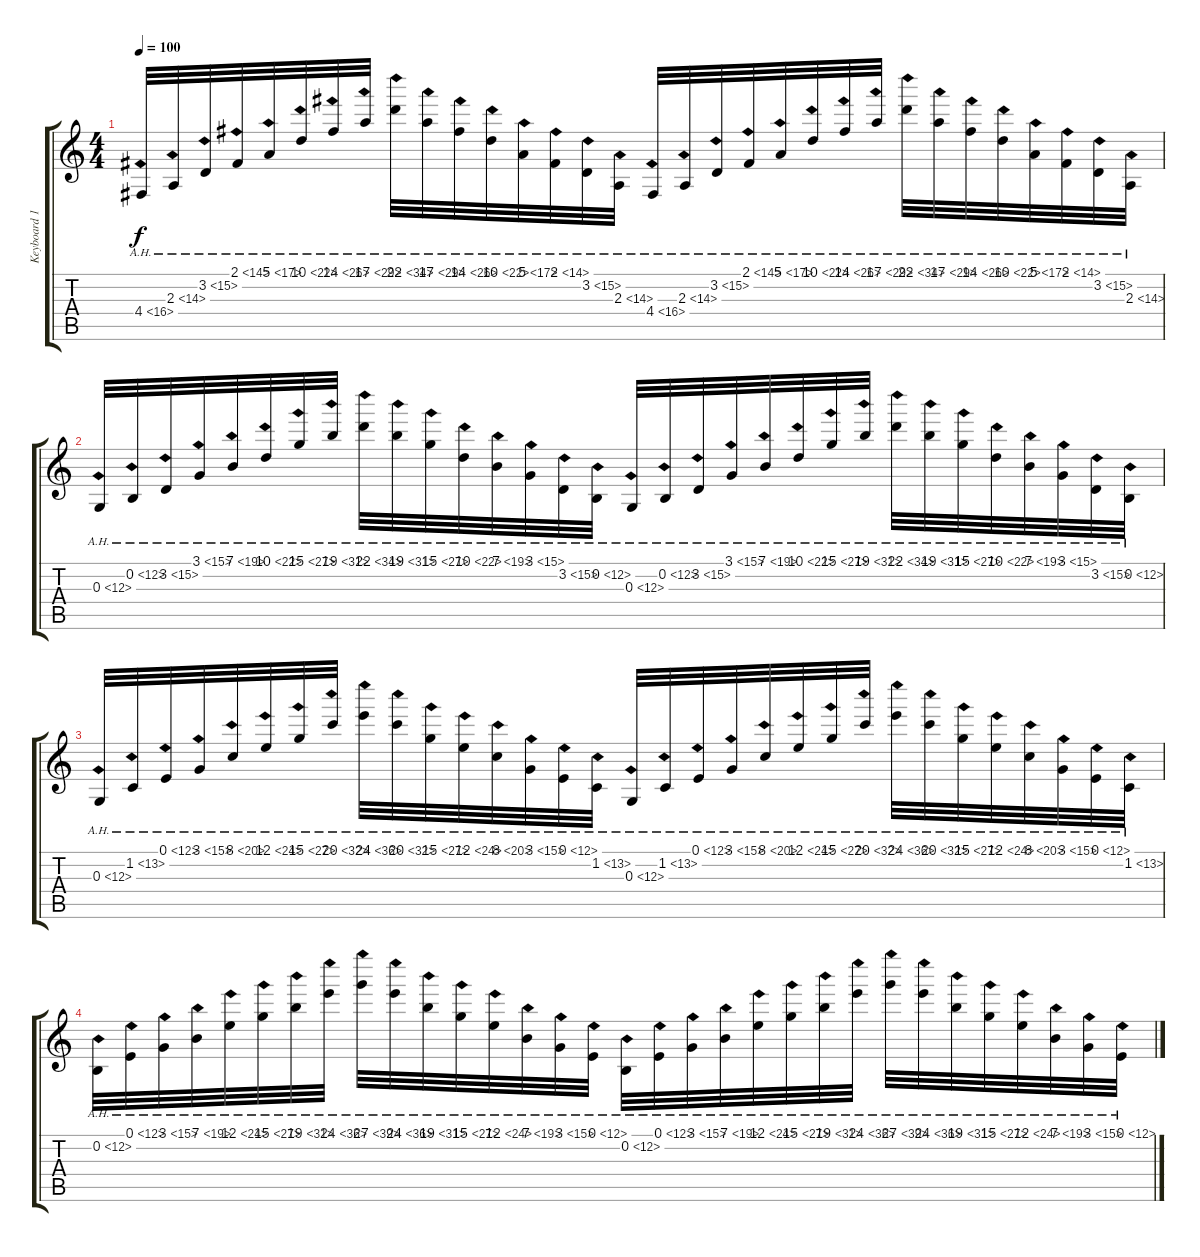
\track ("Keyboard 1" "Keyboard 1") {instrument lead1square}
\staff {score tabs}
\tuning (E4 B3 G3 D3 A2 E2) {hide}
\ts (4 4)
\tempo 100
\clef g2
\ks c
4.4{ah 12}.32{dy f} 2.3{ah 12}.32 3.2{ah 12}.32 2.1{ah 12}.32 5.1{ah 12}.32 10.1{ah 12}.32 14.1{ah 12}.32 17.1{ah 12}.32 22.1{ah 12}.32 17.1{ah 12}.32 14.1{ah 12}.32 10.1{ah 12}.32 5.1{ah 12}.32 2.1{ah 12}.32 3.2{ah 12}.32 2.3{ah 12}.32 4.4{ah 12}.32 2.3{ah 12}.32 3.2{ah 12}.32 2.1{ah 12}.32 5.1{ah 12}.32 10.1{ah 12}.32 14.1{ah 12}.32 17.1{ah 12}.32 22.1{ah 12}.32 17.1{ah 12}.32 14.1{ah 12}.32 10.1{ah 12}.32 5.1{ah 12}.32 2.1{ah 12}.32 3.2{ah 12}.32 2.3{ah 12}.32 |
0.3{ah 12}.32 0.2{ah 12}.32 3.2{ah 12}.32 3.1{ah 12}.32 7.1{ah 12}.32 10.1{ah 12}.32 15.1{ah 12}.32 19.1{ah 12}.32 22.1{ah 12}.32 19.1{ah 12}.32 15.1{ah 12}.32 10.1{ah 12}.32 7.1{ah 12}.32 3.1{ah 12}.32 3.2{ah 12}.32 0.2{ah 12}.32 0.3{ah 12}.32 0.2{ah 12}.32 3.2{ah 12}.32 3.1{ah 12}.32 7.1{ah 12}.32 10.1{ah 12}.32 15.1{ah 12}.32 19.1{ah 12}.32 22.1{ah 12}.32 19.1{ah 12}.32 15.1{ah 12}.32 10.1{ah 12}.32 7.1{ah 12}.32 3.1{ah 12}.32 3.2{ah 12}.32 0.2{ah 12}.32 |
0.3{ah 12}.32 1.2{ah 12}.32 0.1{ah 12}.32 3.1{ah 12}.32 8.1{ah 12}.32 12.1{ah 12}.32 15.1{ah 12}.32 20.1{ah 12}.32 24.1{ah 12}.32 20.1{ah 12}.32 15.1{ah 12}.32 12.1{ah 12}.32 8.1{ah 12}.32 3.1{ah 12}.32 0.1{ah 12}.32 1.2{ah 12}.32 0.3{ah 12}.32 1.2{ah 12}.32 0.1{ah 12}.32 3.1{ah 12}.32 8.1{ah 12}.32 12.1{ah 12}.32 15.1{ah 12}.32 20.1{ah 12}.32 24.1{ah 12}.32 20.1{ah 12}.32 15.1{ah 12}.32 12.1{ah 12}.32 8.1{ah 12}.32 3.1{ah 12}.32 0.1{ah 12}.32 1.2{ah 12}.32 |
0.2{ah 12}.32 0.1{ah 12}.32 3.1{ah 12}.32 7.1{ah 12}.32 12.1{ah 12}.32 15.1{ah 12}.32 19.1{ah 12}.32 24.1{ah 12}.32 27.1{ah 12}.32 24.1{ah 12}.32 19.1{ah 12}.32 15.1{ah 12}.32 12.1{ah 12}.32 7.1{ah 12}.32 3.1{ah 12}.32 0.1{ah 12}.32 0.2{ah 12}.32 0.1{ah 12}.32 3.1{ah 12}.32 7.1{ah 12}.32 12.1{ah 12}.32 15.1{ah 12}.32 19.1{ah 12}.32 24.1{ah 12}.32 27.1{ah 12}.32 24.1{ah 12}.32 19.1{ah 12}.32 15.1{ah 12}.32 12.1{ah 12}.32 7.1{ah 12}.32 3.1{ah 12}.32 0.1{ah 12}.32
